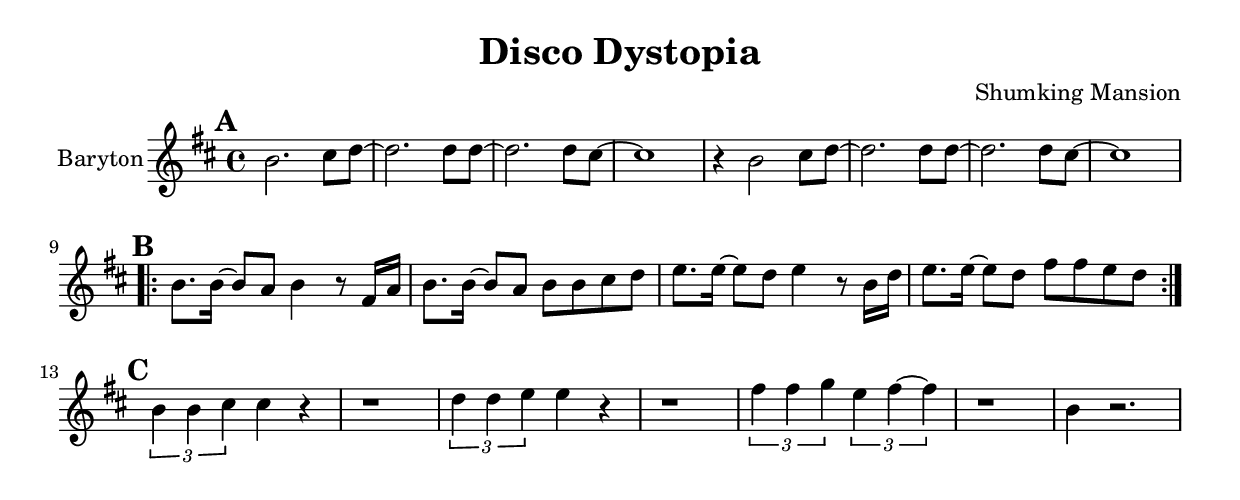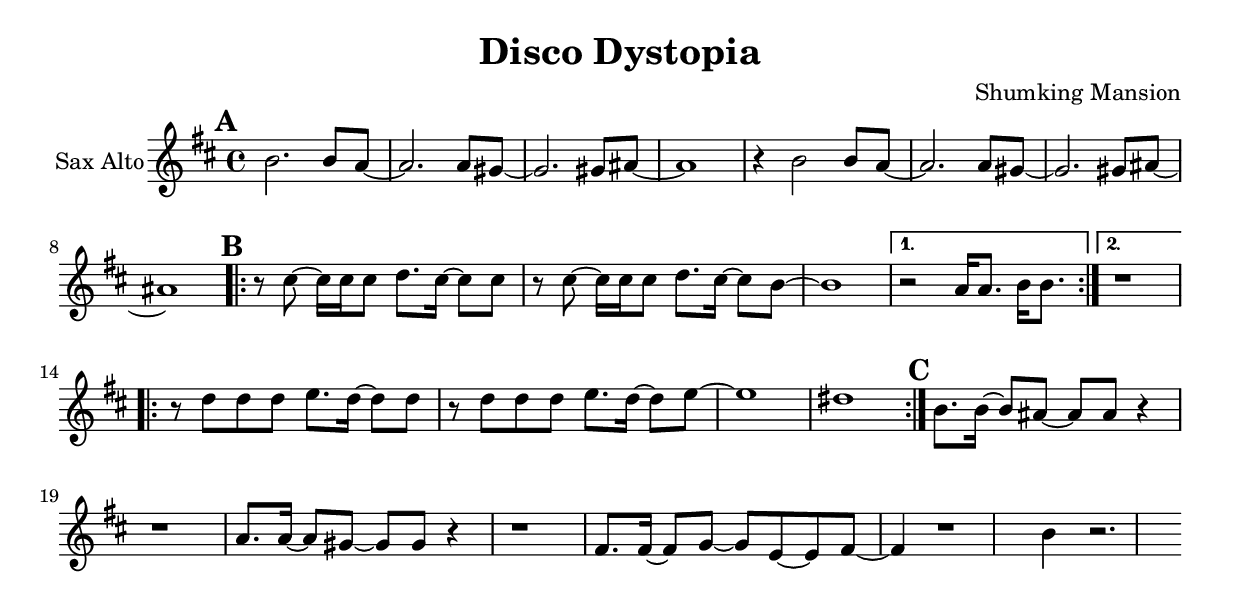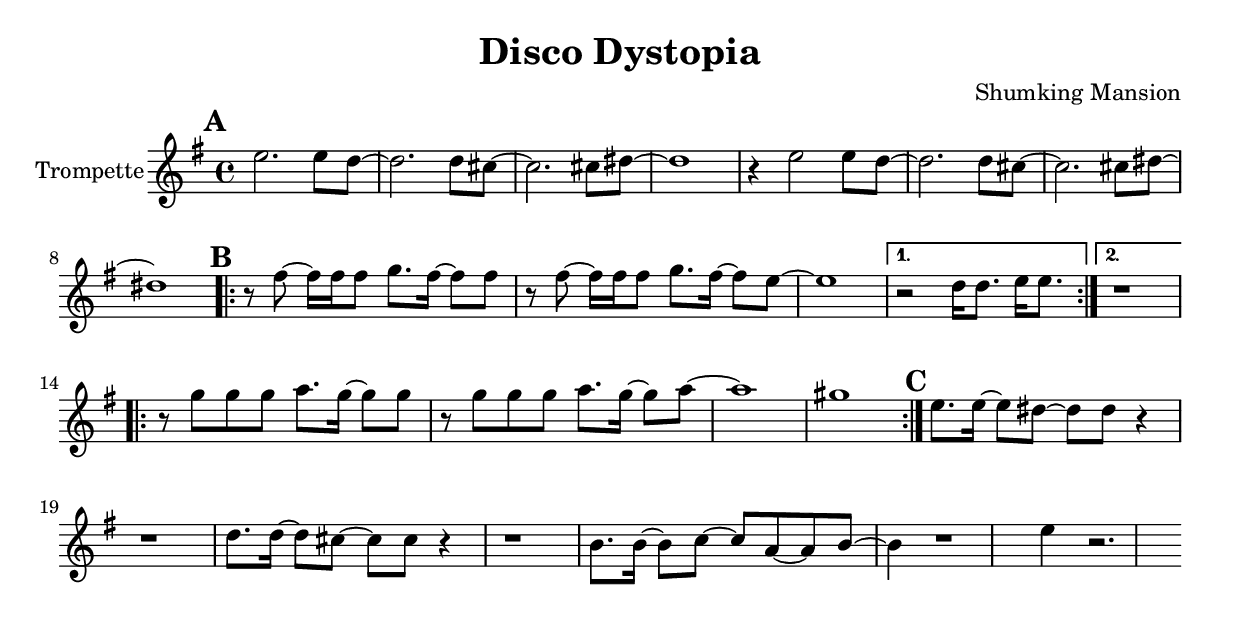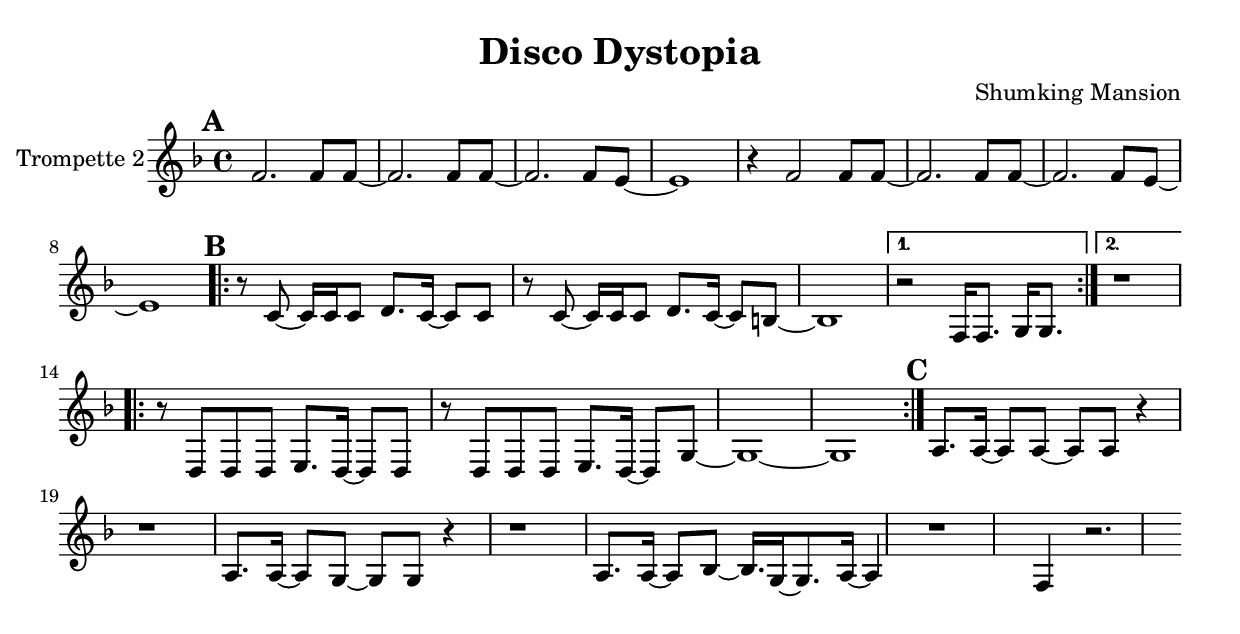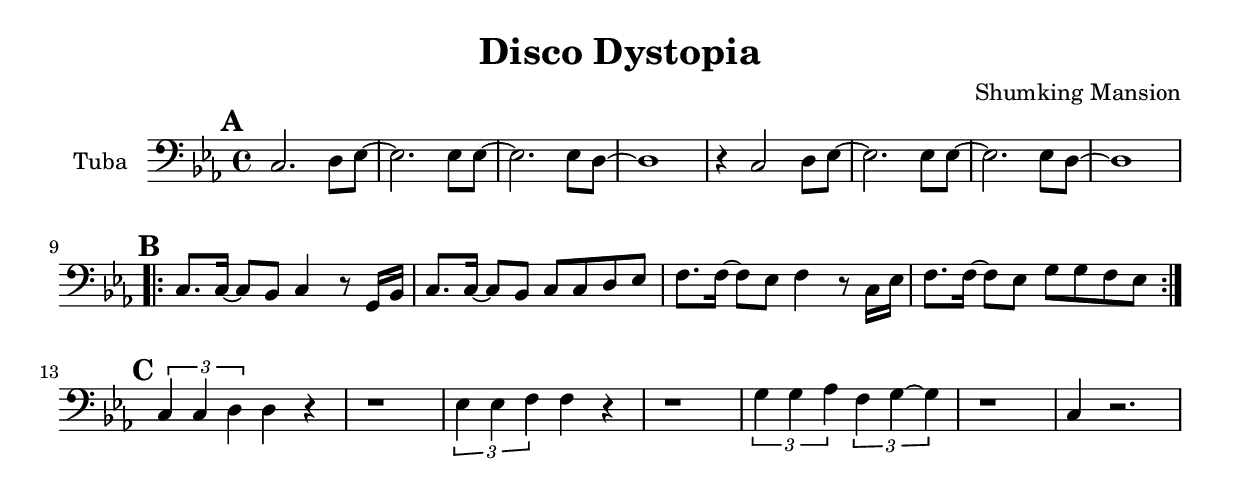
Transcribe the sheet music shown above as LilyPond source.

% LilyBin

% Header
\version "2.18.2"
\language "français"
\header {
  title = "Disco Dystopia"
  composer = "Shumking Mansion"
}

% Voix en Do
voixhaute = \relative do''
{
  \key re \minor
  \transposition do
  % Refrain
  \mark \default
    re2. re8 do8
  ~ do2. do8 si8
  ~ si2. si8 dod8
  ~ dod1
   r4 re2 re8 do8
   ~ do2. do8 si8
   ~ si2. si8 dod8
   ~ dod1

  % Couplet
  \mark \default
  \repeat volta 2
  {
    r8 mi8~mi16 mi16 mi8 fa8. mi16~mi8 mi8
    r8 mi8~mi16 mi16 mi8 fa8. mi16~mi8 re8
    ~re1
  }
  \alternative {
    { r2 do16 do8. re16 re8. | }
    { r1 | }
  }
  \repeat volta 2
  {
    r8 fa8 fa8 fa8 sol8. fa16~fa8 fa8
    r8 fa8 fa8 fa8 sol8. fa16~fa8 sol8
    ~sol1
    fad1
  }

  % Final
  \mark \default
  re8. re16~re8 dod8~dod8 dod8 r4
  r1
  do8. do16~do8 si8~si8 si8 r4
  r1
  la8. la16~la8 sib8~sib8 sol8~sol8 la8~la4 
  r1
  re4 r2.
}

voixmedium = \relative do'
{
  \key re \minor
  \transposition do
  % Refrain
  \mark \default
    fa2. fa8 fa8
  ~ fa2. fa8 fa8
  ~ fa2. fa8 mi8
  ~ mi1
   r4 fa2 fa8 fa8
   ~ fa2. fa8 fa8
   ~ fa2. fa8 mi8
   ~ mi1

  % Couplet
  \mark \default
  \repeat volta 2
  {
    r8 do8~do16 do16 do8 re8. do16~do8 do8
    r8 do8~do16 do16 do8 re8. do16~do8 si8
    ~si1
  }
  \alternative {
    { r2 fa16 fa8. sol16 sol8. | }
    { r1 | }
  }
  \repeat volta 2
  {
    r8 re8 re8 re8 mi8. re16~re8 re8
    r8 re8 re8 re8 mi8. re16~re8 sol8
    ~sol1
    ~sol1
  }

  % Final
  \mark \default
  la8. la16~la8 la8~la8 la8 r4
  r1
  la8. la16~la8 sol8~sol8 sol8 r4
  r1
  la8. la16~la8 sib8~sib16. sol16~sol8. la16~la4 
  r1
  fa4 r2.
}

voixbasse = \relative do
{
   \key re \minor
  % Refrain
  \mark \default
    re2. mi8 fa8
  ~ fa2. fa8 fa8
  ~ fa2. fa8 mi8
  ~ mi1
   r4 re2 mi8 fa8
   ~ fa2. fa8 fa8
   ~ fa2. fa8 mi8
   ~ mi1

  \break
  % Couplet
  \mark \default
  \repeat volta 2
  {
    re8. re16 ~re8 do re4 r8 la16 do
    re8. re16 ~re8 do re re mi fa
    sol8. sol16 ~sol8 fa sol4 r8 re16 fa
    sol8. sol16 ~sol8 fa la la sol fa
  }
  \break
  % Final
  \mark \default
  \tuplet 3/2 { re4 re mi } mi r
  r1
  \tuplet 3/2 { fa4 fa sol } sol r
  r1
 \tupletSpan 2 \tuplet 3/2 { la4 la sib sol la ~la }
  r1
  re,4 r2.
}

% Association instruments / Voix
trompettehaute = {
  \transposition sib
  \transpose sib do'
  \voixhaute
}
saxalto = {
  \transposition mib
  \transpose mib do
  \voixhaute
}
trompettemedium = {
  %\transposition sib
  %\transpose sib do'
  \voixmedium
}
tuba = {
  %\transposition sib
  \clef bass
  \transpose do sib,
  \voixbasse
}

baryton = {
 %\transposition mib
  \clef treble
  \transpose mib,, do
  \voixbasse
}

% PARTITION
\book {
  \bookOutputSuffix "trumpet"
  \score {
    \new Staff \with {
      instrumentName = "Trompette"
      midiInstrument = "trumpet"
    } \trompettehaute
    \layout { }
    \midi {
      \tempo 4=130
    }
  }
}
\book {
  \bookOutputSuffix "saxalto"
  \score {
    \new Staff \with {
      instrumentName = "Sax Alto"
      midiInstrument = "sax alto"
    } \saxalto
    \layout { }
    \midi {
      \tempo 4=130
    }
  }
}
\book {
  \bookOutputSuffix "trumpet2"
  \score {
    \new Staff \with {
      instrumentName = "Trompette 2"
      midiInstrument = "trumpet"
    } \trompettemedium
    \layout { }
    \midi {
      \tempo 4=130
    }
  }
}
\book {
  \bookOutputSuffix "tuba"
  \score {
    \new Staff \with {
      instrumentName = "Tuba"
      midiInstrument = "tuba"
    } \tuba
    \layout { }
    \midi {
      \tempo 4=130
    }
  }
}

\book {
  \bookOutputSuffix "baryton"
  \score {
    \new Staff \with {
      instrumentName = "Baryton"
      midiInstrument = "sax baryton"
    } \baryton
    \layout { }
    \midi {
      \tempo 4=130
    }
  }
}
